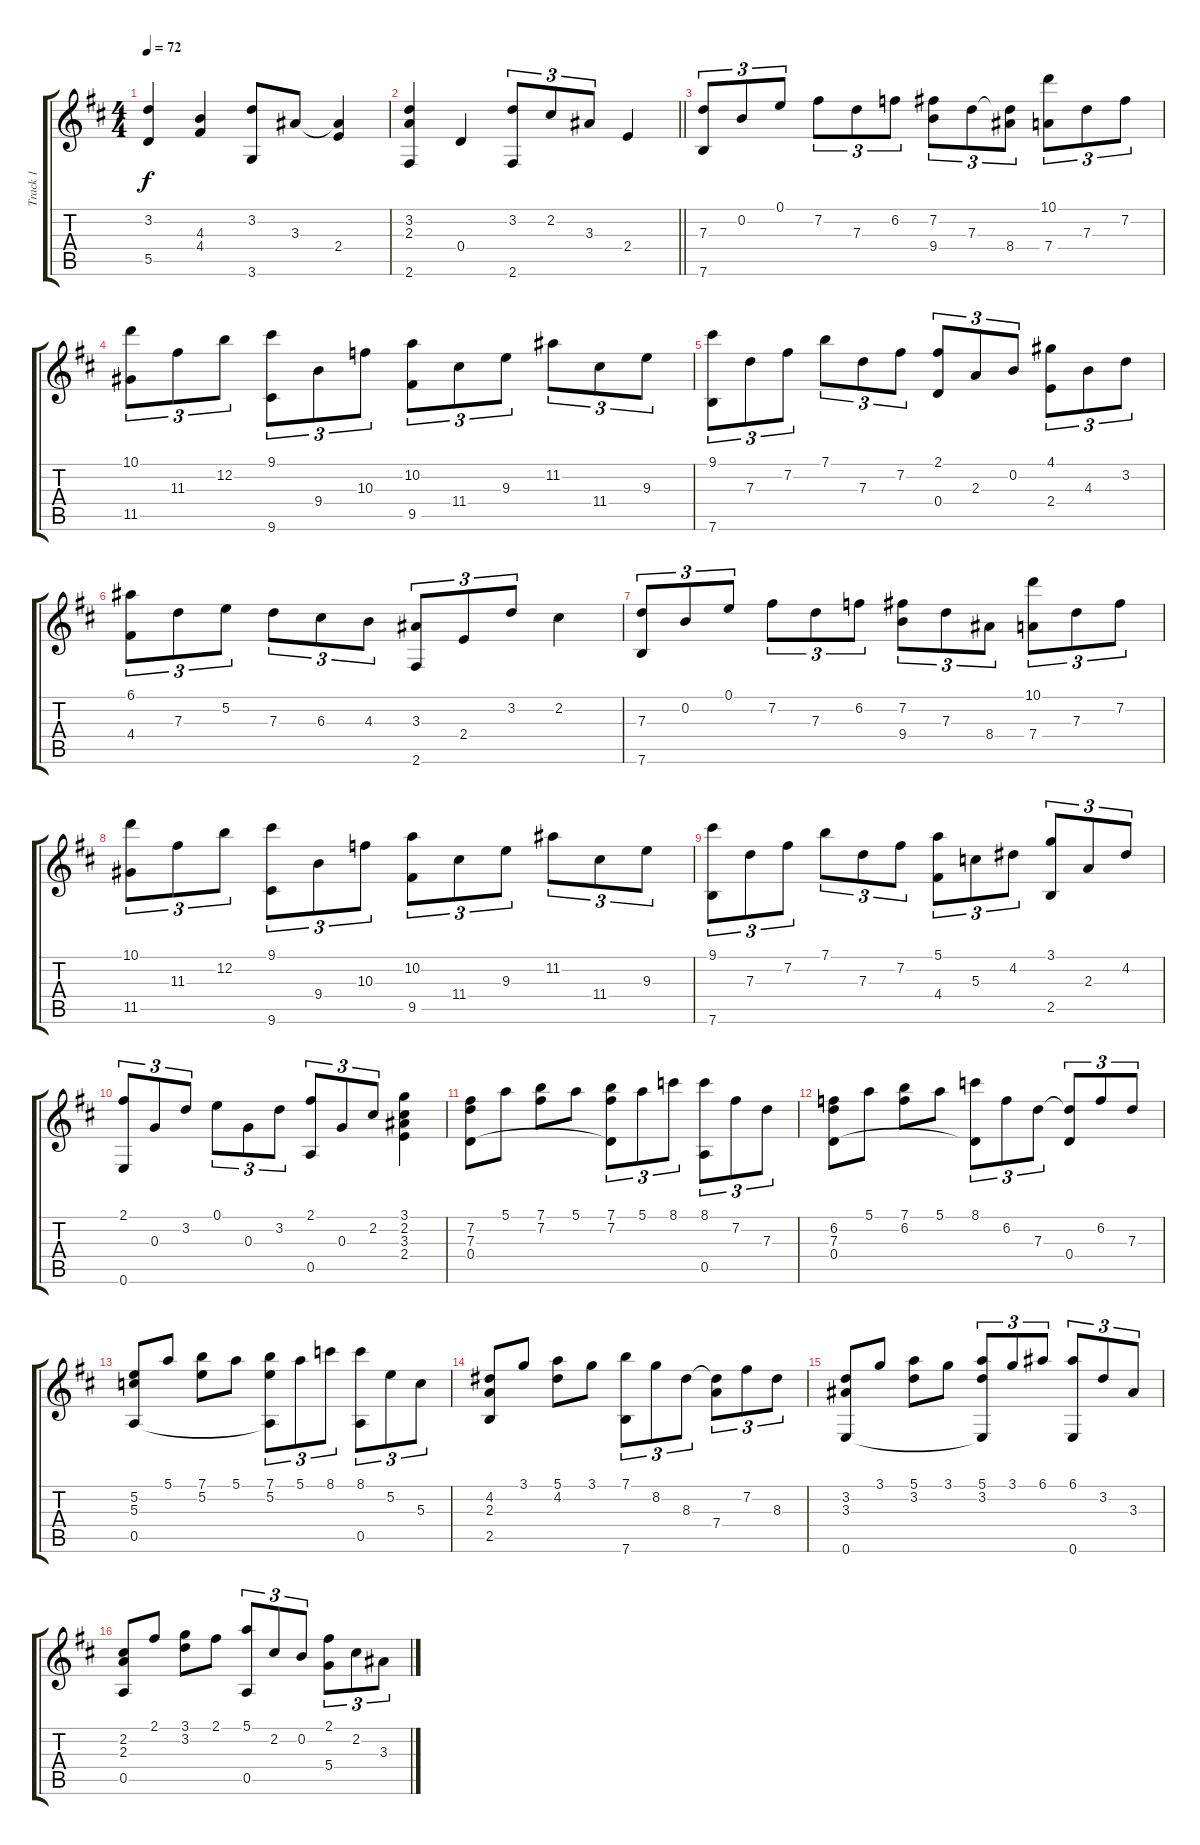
\track ("Track 1" "Track 1") {instrument electricguitarjazz}
\staff {score tabs}
\tuning (E4 B3 G3 D3 A2 E2) {hide}
\ts (4 4)
\tempo 72
\clef g2
\ks d
(3.2 5.5).4{dy f} (4.3 4.4).4 (3.2 3.6).8 3.3.8 (3.3{t} 2.4).4 |
\barLineRight lightlight
(3.2 2.3 2.6).4 0.4.4 (3.2 2.6).8{tu (3 2)} 2.2.8{tu (3 2)} 3.3.8{tu (3 2)} 2.4.4 |
(7.3 7.6).8{tu (3 2)} 0.2.8{tu (3 2)} 0.1.8{tu (3 2)} 7.2.8{tu (3 2)} 7.3.8{tu (3 2)} 6.2.8{tu (3 2)} (7.2 9.4).8{tu (3 2)} 7.3.8{tu (3 2)} (7.3{t} 8.4).8{tu (3 2)} (10.1 7.4).8{tu (3 2)} 7.3.8{tu (3 2)} 7.2.8{tu (3 2)} |
(10.1 11.5).8{tu (3 2)} 11.3.8{tu (3 2)} 12.2.8{tu (3 2)} (9.1 9.6).8{tu (3 2)} 9.4.8{tu (3 2)} 10.3.8{tu (3 2)} (10.2 9.5).8{tu (3 2)} 11.4.8{tu (3 2)} 9.3.8{tu (3 2)} 11.2.8{tu (3 2)} 11.4.8{tu (3 2)} 9.3.8{tu (3 2)} |
(9.1 7.6).8{tu (3 2)} 7.3.8{tu (3 2)} 7.2.8{tu (3 2)} 7.1.8{tu (3 2)} 7.3.8{tu (3 2)} 7.2.8{tu (3 2)} (2.1 0.4).8{tu (3 2)} 2.3.8{tu (3 2)} 0.2.8{tu (3 2)} (4.1 2.4).8{tu (3 2)} 4.3.8{tu (3 2)} 3.2.8{tu (3 2)} |
(6.1 4.4).8{tu (3 2)} 7.3.8{tu (3 2)} 5.2.8{tu (3 2)} 7.3.8{tu (3 2)} 6.3.8{tu (3 2)} 4.3.8{tu (3 2)} (3.3 2.6).8{tu (3 2)} 2.4.8{tu (3 2)} 3.2.8{tu (3 2)} 2.2.4 |
(7.3 7.6).8{tu (3 2)} 0.2.8{tu (3 2)} 0.1.8{tu (3 2)} 7.2.8{tu (3 2)} 7.3.8{tu (3 2)} 6.2.8{tu (3 2)} (7.2 9.4).8{tu (3 2)} 7.3.8{tu (3 2)} 8.4.8{tu (3 2)} (10.1 7.4).8{tu (3 2)} 7.3.8{tu (3 2)} 7.2.8{tu (3 2)} |
(10.1 11.5).8{tu (3 2)} 11.3.8{tu (3 2)} 12.2.8{tu (3 2)} (9.1 9.6).8{tu (3 2)} 9.4.8{tu (3 2)} 10.3.8{tu (3 2)} (10.2 9.5).8{tu (3 2)} 11.4.8{tu (3 2)} 9.3.8{tu (3 2)} 11.2.8{tu (3 2)} 11.4.8{tu (3 2)} 9.3.8{tu (3 2)} |
(9.1 7.6).8{tu (3 2)} 7.3.8{tu (3 2)} 7.2.8{tu (3 2)} 7.1.8{tu (3 2)} 7.3.8{tu (3 2)} 7.2.8{tu (3 2)} (5.1 4.4).8{tu (3 2)} 5.3.8{tu (3 2)} 4.2.8{tu (3 2)} (3.1 2.5).8{tu (3 2)} 2.3.8{tu (3 2)} 4.2.8{tu (3 2)} |
(2.1 0.6).8{tu (3 2)} 0.3.8{tu (3 2)} 3.2.8{tu (3 2)} 0.1.8{tu (3 2)} 0.3.8{tu (3 2)} 3.2.8{tu (3 2)} (2.1 0.5).8{tu (3 2)} 0.3.8{tu (3 2)} 2.2.8{tu (3 2)} (3.1 2.2 3.3 2.4).4 |
(7.2 7.3 0.4).8 5.1.8 (7.1 7.2).8 5.1.8 (7.1 7.2 0.4{t}).8{tu (3 2)} 5.1.8{tu (3 2)} 8.1.8{tu (3 2)} (8.1 0.5).8{tu (3 2)} 7.2.8{tu (3 2)} 7.3.8{tu (3 2)} |
(6.2 7.3 0.4).8 5.1.8 (7.1 6.2).8 5.1.8 (8.1 0.4{t}).8{tu (3 2)} 6.2.8{tu (3 2)} 7.3.8{tu (3 2)} (7.3{t} 0.4).8{tu (3 2)} 6.2.8{tu (3 2)} 7.3.8{tu (3 2)} |
(5.2 5.3 0.5).8 5.1.8 (7.1 5.2).8 5.1.8 (7.1 5.2 0.5{t}).8{tu (3 2)} 5.1.8{tu (3 2)} 8.1.8{tu (3 2)} (8.1 0.5).8{tu (3 2)} 5.2.8{tu (3 2)} 5.3.8{tu (3 2)} |
(4.2 2.3 2.5).8 3.1.8 (5.1 4.2).8 3.1.8 (7.1 7.6).8{tu (3 2)} 8.2.8{tu (3 2)} 8.3.8{tu (3 2)} (8.3{t} 7.4).8{tu (3 2)} 7.2.8{tu (3 2)} 8.3.8{tu (3 2)} |
(3.2 3.3 0.6).8 3.1.8 (5.1 3.2).8 3.1.8 (5.1 3.2 0.6{t}).8{tu (3 2)} 3.1.8{tu (3 2)} 6.1.8{tu (3 2)} (6.1 0.6).8{tu (3 2)} 3.2.8{tu (3 2)} 3.3.8{tu (3 2)} |
(2.2 2.3 0.5).8 2.1.8 (3.1 3.2).8 2.1.8 (5.1 0.5).8{tu (3 2)} 2.2.8{tu (3 2)} 0.2.8{tu (3 2)} (2.1 5.4).8{tu (3 2)} 2.2.8{tu (3 2)} 3.3.8{tu (3 2)}
